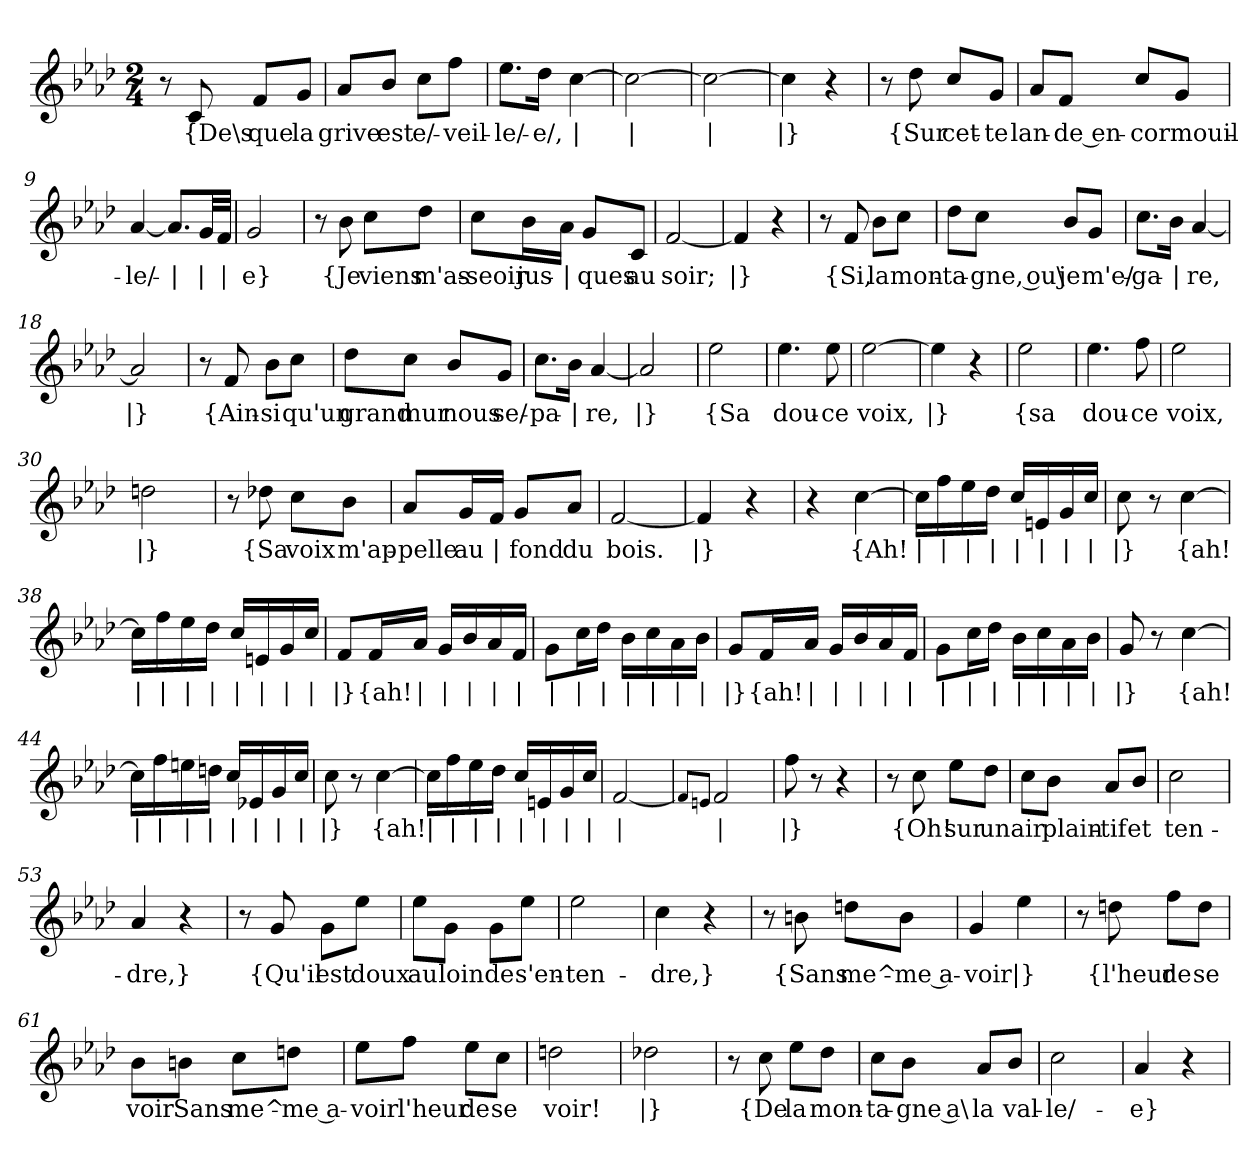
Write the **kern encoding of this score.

**kern	**text
*part1	*part1
*staff1	*staff1
*clefG2	*
*k[b-e-a-d-]	*
*M2/4	*
=1	=1
8r	.
!	!LO:LY:b
8c/	{De\s
!	!LO:LY:b
8f/L	que
!	!LO:LY:b
8g/J	la
=2	=2
!	!LO:LY:b
8a-/L	grive
!	!LO:LY:b
8b-/J	est
!	!LO:LY:b
8cc\L	e/-
!	!LO:LY:b
8ff\J	-veil-
=3	=3
!	!LO:LY:b
8.ee-\L	-le/-
!	!LO:LY:b
16dd-\Jk	-e/,
!	!LO:LY:b
[4cc\	|
=4	=4
!	!LO:LY:b
2cc\_	|
=5	=5
!	!LO:LY:b
2cc\_	|
=6	=6
!	!LO:LY:b
4cc\]	|}
4r	.
=7	=7
8r	.
!	!LO:LY:b
8dd-\	{Sur
!	!LO:LY:b
8cc/L	cet-
!	!LO:LY:b
8g/J	-te
=8	=8
!	!LO:LY:b
8a-/L	lan-
!	!LO:LY:b
8f/J	-de en-
!	!LO:LY:b
8cc/L	-cor
!	!LO:LY:b
8g/J	mouil-
!!LO:LB:g=z
=9	=9
!	!LO:LY:b
[4a-/	-le/-
!	!LO:LY:b
8.a-/L]	|
!	!LO:LY:b
32g/LL	|
!	!LO:LY:b
32f/JJJ	|
=10	=10
!	!LO:LY:b
2g/	-e}
=11	=11
8r	.
!	!LO:LY:b
8b-\	{Je
!	!LO:LY:b
8cc\L	viens
!	!LO:LY:b
8dd-\J	m'as-
=12	=12
!	!LO:LY:b
8cc\L	-seoir
!	!LO:LY:b
16b-\L	jus-
!	!LO:LY:b
16a-\JJ	|
!	!LO:LY:b
8g/L	-ques
!	!LO:LY:b
8c/J	au
=13	=13
!	!LO:LY:b
[2f/	soir;
=14	=14
!	!LO:LY:b
4f/]	|}
4r	.
=15	=15
8r	.
!	!LO:LY:b
8f/	{Si,
!	!LO:LY:b
8b-\L	la
!	!LO:LY:b
8cc\J	mon-
=16	=16
!	!LO:LY:b
8dd-\L	-ta-
!	!LO:LY:b
8cc\J	-gne, ou\
!	!LO:LY:b
8b-/L	je
!	!LO:LY:b
8g/J	m'e/-
!!LO:LB:g=z
=17	=17
!	!LO:LY:b
8.cc\L	-ga-
!	!LO:LY:b
16b-\Jk	|
!	!LO:LY:b
[4a-/	-re,
=18	=18
!	!LO:LY:b
2a-/]	|}
=19	=19
8r	.
!	!LO:LY:b
8f/	{Ain-
!	!LO:LY:b
8b-\L	-si
!	!LO:LY:b
8cc\J	qu'un
=20	=20
!	!LO:LY:b
8dd-\L	grand
!	!LO:LY:b
8cc\J	mur
!	!LO:LY:b
8b-/L	nous
!	!LO:LY:b
8g/J	se/-
=21	=21
!	!LO:LY:b
8.cc\L	-pa-
!	!LO:LY:b
16b-\Jk	|
!	!LO:LY:b
[4a-/	-re,
=22	=22
!	!LO:LY:b
2a-/]	|}
=23	=23
!	!LO:LY:b
2ee-\	{Sa
=24	=24
!	!LO:LY:b
4.ee-\	dou-
!	!LO:LY:b
8ee-\	-ce
=25	=25
!	!LO:LY:b
[2ee-\	voix,
=26	=26
!	!LO:LY:b
4ee-\]	|}
4r	.
=27	=27
!	!LO:LY:b
2ee-\	{sa
!!LO:LB:g=z
=28	=28
!	!LO:LY:b
4.ee-\	dou-
!	!LO:LY:b
8ff\	-ce
=29	=29
!	!LO:LY:b
2ee-\	voix,
=30	=30
!	!LO:LY:b
2ddn\	|}
=31	=31
8r	.
!	!LO:LY:b
8dd-X\	{Sa
!	!LO:LY:b
8cc\L	voix
!	!LO:LY:b
8b-\J	m'ap-
=32	=32
!	!LO:LY:b
8a-/L	-pelle
!	!LO:LY:b
16g/L	au
!	!LO:LY:b
16f/JJ	|
!	!LO:LY:b
8g/L	fond
!	!LO:LY:b
8a-/J	du
=33	=33
!	!LO:LY:b
[2f/	bois.
=34	=34
!	!LO:LY:b
4f/]	|}
4r	.
=35	=35
4r	.
!	!LO:LY:b
[4cc\	{Ah!
=36	=36
!	!LO:LY:b
16cc\LL]	|
!	!LO:LY:b
16ff\	|
!	!LO:LY:b
16ee-\	|
!	!LO:LY:b
16dd-\JJ	|
!	!LO:LY:b
16cc/LL	|
!	!LO:LY:b
16en/	|
!	!LO:LY:b
16g/	|
!	!LO:LY:b
16cc/JJ	|
!!LO:LB:g=z
=37	=37
!	!LO:LY:b
8cc\	|}
8r	.
!	!LO:LY:b
[4cc\	{ah!
=38	=38
!	!LO:LY:b
16cc\LL]	|
!	!LO:LY:b
16ff\	|
!	!LO:LY:b
16ee-\	|
!	!LO:LY:b
16dd-\JJ	|
!	!LO:LY:b
16cc/LL	|
!	!LO:LY:b
16en/	|
!	!LO:LY:b
16g/	|
!	!LO:LY:b
16cc/JJ	|
=39	=39
!	!LO:LY:b
8f/L	|}
!	!LO:LY:b
16f/L	{ah!
!	!LO:LY:b
16a-/JJ	|
!	!LO:LY:b
16g/LL	|
!	!LO:LY:b
16b-/	|
!	!LO:LY:b
16a-/	|
!	!LO:LY:b
16f/JJ	|
=40	=40
!	!LO:LY:b
8g\L	|
!	!LO:LY:b
16cc\L	|
!	!LO:LY:b
16dd-\JJ	|
!	!LO:LY:b
16b-\LL	|
!	!LO:LY:b
16cc\	|
!	!LO:LY:b
16a-\	|
!	!LO:LY:b
16b-\JJ	|
=41	=41
!	!LO:LY:b
8g/L	|}
!	!LO:LY:b
16f/L	{ah!
!	!LO:LY:b
16a-/JJ	|
!	!LO:LY:b
16g/LL	|
!	!LO:LY:b
16b-/	|
!	!LO:LY:b
16a-/	|
!	!LO:LY:b
16f/JJ	|
=42	=42
!	!LO:LY:b
8g\L	|
!	!LO:LY:b
16cc\L	|
!	!LO:LY:b
16dd-\JJ	|
!	!LO:LY:b
16b-\LL	|
!	!LO:LY:b
16cc\	|
!	!LO:LY:b
16a-\	|
!	!LO:LY:b
16b-\JJ	|
=43	=43
!	!LO:LY:b
8g/	|}
8r	.
!	!LO:LY:b
[4cc\	{ah!
!!LO:LB:g=z
=44	=44
!	!LO:LY:b
16cc\LL]	|
!	!LO:LY:b
16ff\	|
!	!LO:LY:b
16een\	|
!	!LO:LY:b
16ddn\JJ	|
!	!LO:LY:b
16cc/LL	|
!	!LO:LY:b
16e-X/	|
!	!LO:LY:b
16g/	|
!	!LO:LY:b
16cc/JJ	|
=45	=45
!	!LO:LY:b
8cc\	|}
8r	.
!	!LO:LY:b
[4cc\	{ah!
=46	=46
!	!LO:LY:b
16cc\LL]	|
!	!LO:LY:b
16ff\	|
!	!LO:LY:b
16ee-\	|
!	!LO:LY:b
16dd-\JJ	|
!	!LO:LY:b
16cc/LL	|
!	!LO:LY:b
16en/	|
!	!LO:LY:b
16g/	|
!	!LO:LY:b
16cc/JJ	|
=47	=47
!	!LO:LY:b
[2f/	|
=48	=48
8qf/L]	.
8qen/J	.
!	!LO:LY:b
2f/	|
=49	=49
!	!LO:LY:b
8ff\	|}
8r	.
4r	.
=50	=50
8r	.
!	!LO:LY:b
8cc\	{Oh!
!	!LO:LY:b
8ee-\L	sur
!	!LO:LY:b
8dd-\J	un
=51	=51
!	!LO:LY:b
8cc\L	air
!	!LO:LY:b
8b-\J	plain-
!	!LO:LY:b
8a-/L	-tif
!	!LO:LY:b
8b-/J	et
!!LO:LB:g=z
=52	=52
!	!LO:LY:b
2cc\	ten-
=53	=53
!	!LO:LY:b
4a-/	-dre,}
4r	.
=54	=54
8r	.
!	!LO:LY:b
8g/	{Qu'il
!	!LO:LY:b
8g\L	est
!	!LO:LY:b
8ee-\J	doux
=55	=55
!	!LO:LY:b
8ee-\L	au
!	!LO:LY:b
8g\J	loin
!	!LO:LY:b
8g\L	de
!	!LO:LY:b
8ee-\J	s'en-
=56	=56
!	!LO:LY:b
2ee-\	-ten-
=57	=57
!	!LO:LY:b
4cc\	-dre,}
4r	.
=58	=58
8r	.
!	!LO:LY:b
8bn\	{Sans
!	!LO:LY:b
8ddn\L	me^-
!	!LO:LY:b
8b\J	-me a-
=59	=59
!	!LO:LY:b
4g/	-voir
!	!LO:LY:b
4ee-\	|}
=60	=60
8r	.
!	!LO:LY:b
8ddn\	{l'heur
!	!LO:LY:b
8ff\L	de
!	!LO:LY:b
8dd\J	se
!!LO:LB:g=z
=61	=61
!	!LO:LY:b
8b-\L	voir
!	!LO:LY:b
8bn\J	Sans
!	!LO:LY:b
8cc\L	me^-
!	!LO:LY:b
8ddn\J	-me a-
=62	=62
!	!LO:LY:b
8ee-\L	-voir
!	!LO:LY:b
8ff\J	l'heur
!	!LO:LY:b
8ee-\L	de
!	!LO:LY:b
8cc\J	se
=63	=63
!	!LO:LY:b
2ddn\	voir!
=64	=64
!	!LO:LY:b
2dd-X\	|}
=65	=65
8r	.
!	!LO:LY:b
8cc\	{De
!	!LO:LY:b
8ee-\L	la
!	!LO:LY:b
8dd-\J	mon-
=66	=66
!	!LO:LY:b
8cc\L	-ta-
!	!LO:LY:b
8b-\J	-gne a\
!	!LO:LY:b
8a-/L	la
!	!LO:LY:b
8b-/J	val-
=67	=67
!	!LO:LY:b
2cc\	-le/-
=68	=68
!	!LO:LY:b
4a-/	-e}
4r	.
=	=
*-	*-
